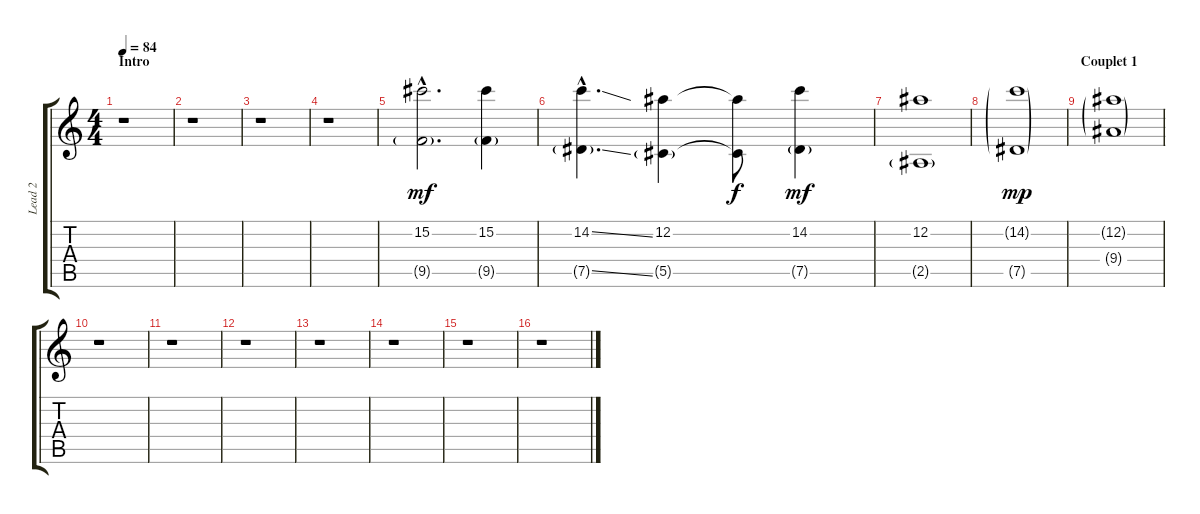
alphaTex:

\track ("Lead 2" "Lead 2") {instrument overdrivenguitar}
\staff {score tabs}
\tuning (Eb4 Bb3 Gb3 Db3 Ab2 Eb2) {hide}
\ts (4 4)
\section ("" "Intro")
\tempo 84
\clef g2
\ks c
r.1{dy mf instrument overdrivenguitar} |
r.1 |
r.1 |
r.1 |
(15.2{hac} 9.5{g hac}).2{d} (15.2 9.5{g}).4 |
(14.2{ss hac} 7.5{ss g hac}).4{d} (12.2 5.5{g}).4 (12.2{t} 5.5{t}).8{dy f} (14.2 7.5{g}).4{dy mf} |
(12.2 2.5{g}).1 |
(14.2{g} 7.5{g}).1{dy mp} |
\section ("" "Couplet 1")
(12.2{g} 9.4{g}).1 |
r.1 |
r.1 |
r.1 |
r.1 |
r.1 |
r.1 |
r.1
